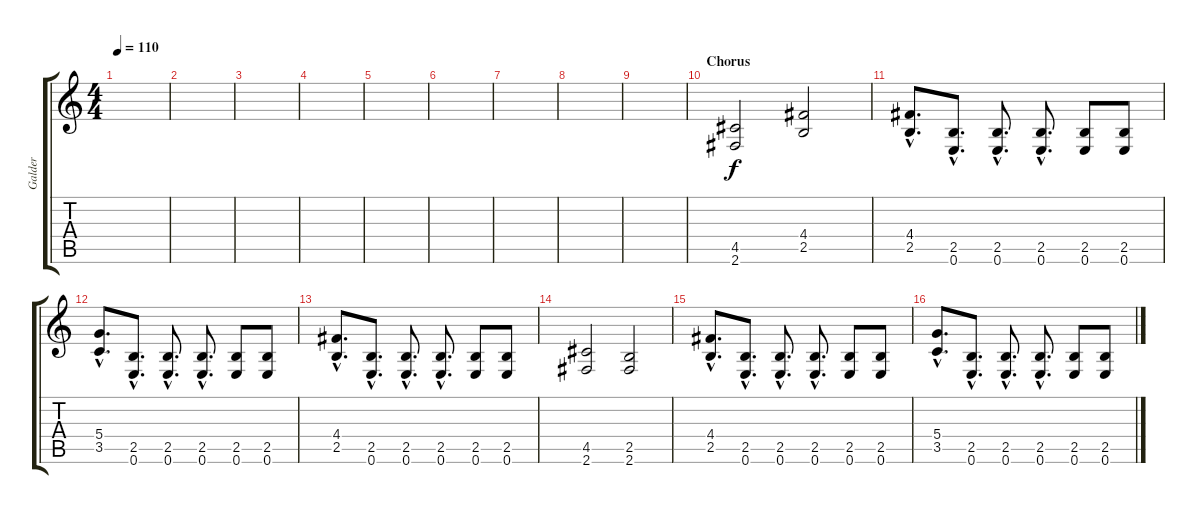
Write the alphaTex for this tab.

\track ("Galder" "Galder") {instrument distortionguitar}
\staff {score tabs}
\tuning (E4 B3 G3 D3 A2 E2) {hide}
\ts (4 4)
\tempo 110
\clef g2
\ks c
|
|
|
|
|
|
|
|
|
\section ("" "Chorus")
(4.5 2.6).2 (4.4 2.5).2 |
(4.4{hac} 2.5{hac}).8{d} (2.5{hac} 0.6{hac}).8{d} (2.5{hac} 0.6{hac}).8{d} (2.5{hac} 0.6{hac}).8{d} (2.5 0.6).8 (2.5 0.6).8 |
(5.4{hac} 3.5{hac}).8{d} (2.5{hac} 0.6{hac}).8{d} (2.5{hac} 0.6{hac}).8{d} (2.5{hac} 0.6{hac}).8{d} (2.5 0.6).8 (2.5 0.6).8 |
(4.4{hac} 2.5{hac}).8{d} (2.5{hac} 0.6{hac}).8{d} (2.5{hac} 0.6{hac}).8{d} (2.5{hac} 0.6{hac}).8{d} (2.5 0.6).8 (2.5 0.6).8 |
(4.5 2.6).2 (2.5 2.6).2 |
(4.4{hac} 2.5{hac}).8{d} (2.5{hac} 0.6{hac}).8{d} (2.5{hac} 0.6{hac}).8{d} (2.5{hac} 0.6{hac}).8{d} (2.5 0.6).8 (2.5 0.6).8 |
(5.4{hac} 3.5{hac}).8{d} (2.5{hac} 0.6{hac}).8{d} (2.5{hac} 0.6{hac}).8{d} (2.5{hac} 0.6{hac}).8{d} (2.5 0.6).8 (2.5 0.6).8
